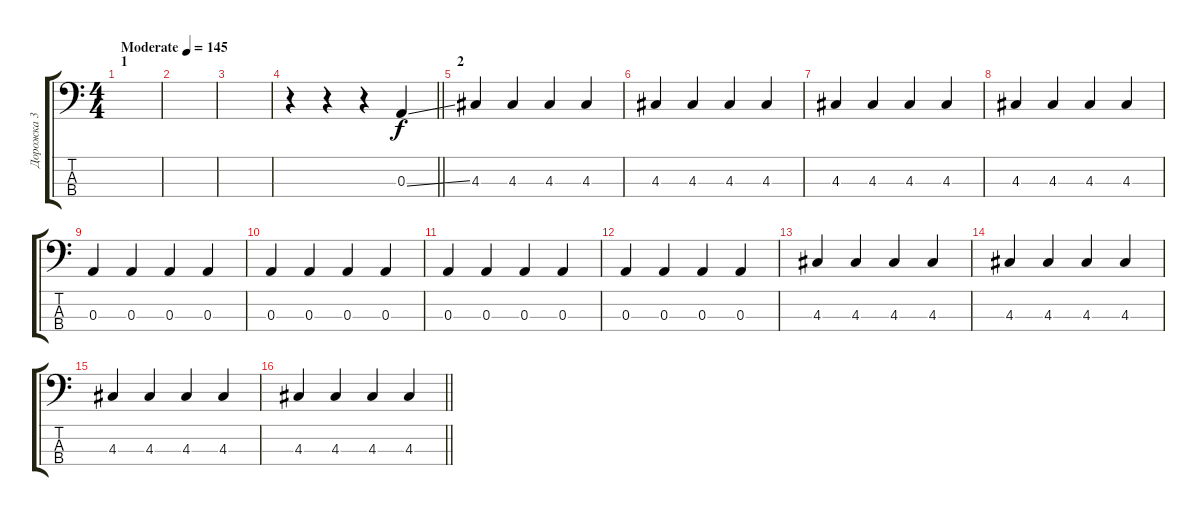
\track ("Дорожка 3" "Дорожка 3") {instrument electricbassfinger}
\staff {score tabs}
\tuning (G2 D2 A1 E1) {hide}
\ts (4 4)
\section ("" "1")
\tempo (145 "Moderate")
\clef f4
\ks c
|
|
|
\barLineRight lightlight
r.4 r.4 r.4 0.3{ss}.4 |
\section ("" "2")
4.3.4 4.3.4 4.3.4 4.3.4 |
4.3.4 4.3.4 4.3.4 4.3.4 |
4.3.4 4.3.4 4.3.4 4.3.4 |
4.3.4 4.3.4 4.3.4 4.3.4 |
0.3.4 0.3.4 0.3.4 0.3.4 |
0.3.4 0.3.4 0.3.4 0.3.4 |
0.3.4 0.3.4 0.3.4 0.3.4 |
0.3.4 0.3.4 0.3.4 0.3.4 |
4.3.4 4.3.4 4.3.4 4.3.4 |
4.3.4 4.3.4 4.3.4 4.3.4 |
4.3.4 4.3.4 4.3.4 4.3.4 |
\barLineRight lightlight
4.3.4 4.3.4 4.3.4 4.3.4
